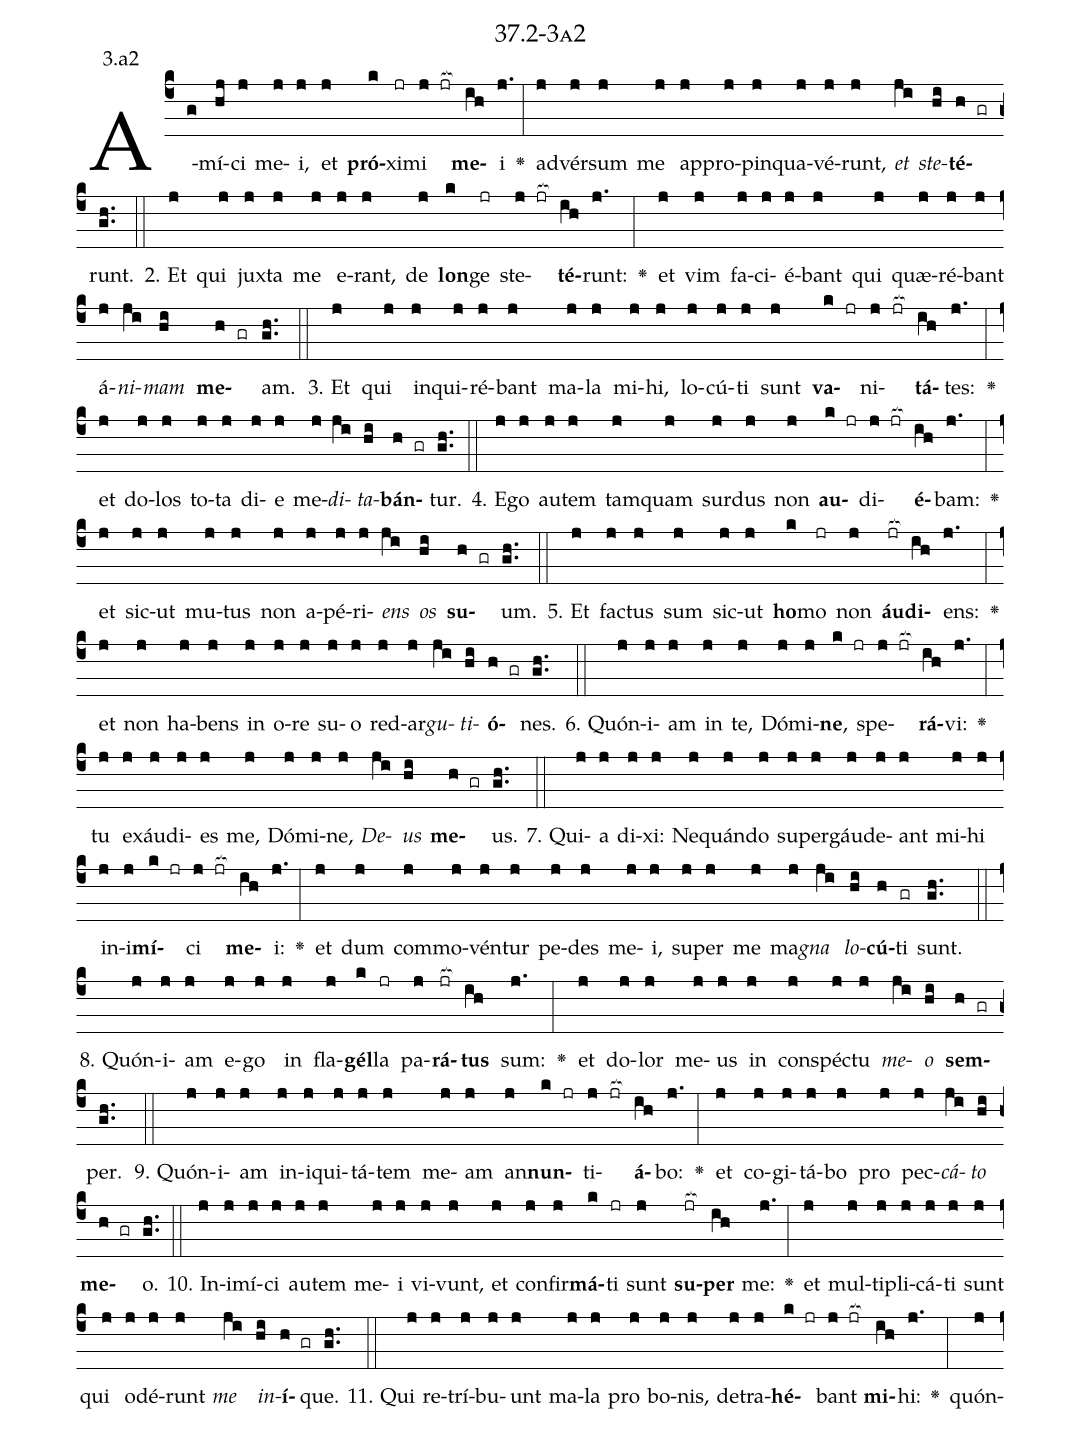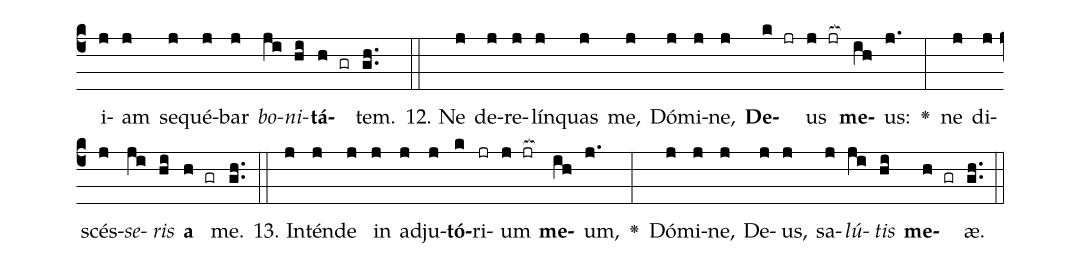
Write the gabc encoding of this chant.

name: 37.2-3a2;
annotation: 3.a2;
%%
(c4)A(g)mí(hj)ci(j) me(j)i,(j) et(j) <b>pró</b>(k)xi(jr)mi(j jr[ocb:1{]) <b>me</b>(ih[ocb:0}])i(j.) <v>\greheightstar</v>(:) ad(j)vér(j)sum(j) me(j) ap(j)pro(j)pin(j)qua(j)vé(j)runt,(j) <i>et</i>(ji) <i>ste</i>(hi)<b>té</b>(h gr)runt.(gh..) (::)
2. Et(j) qui(j) jux(j)ta(j) me(j) e(j)rant,(j) de(j) <b>lon</b>(k)ge(jr) ste(j jr[ocb:1{])<b>té</b>(ih[ocb:0}])runt:(j.) <v>\greheightstar</v>(:) et(j) vim(j) fa(j)ci(j)é(j)bant(j) qui(j) quæ(j)ré(j)bant(j) á(j)<i>ni</i>(ji)<i>mam</i>(hi) <b>me</b>(h gr)am.(gh..) (::)
3. Et(j) qui(j) in(j)qui(j)ré(j)bant(j) ma(j)la(j) mi(j)hi,(j) lo(j)cú(j)ti(j) sunt(j) <b>va</b>(k jr)ni(j jr[ocb:1{])<b>tá</b>(ih[ocb:0}])tes:(j.) <v>\greheightstar</v>(:) et(j) do(j)los(j) to(j)ta(j) di(j)e(j) me(j)<i>di</i>(ji)<i>ta</i>(hi)<b>bán</b>(h gr)tur.(gh..) (::)
4. E(j)go(j) au(j)tem(j) tam(j)quam(j) sur(j)dus(j) non(j) <b>au</b>(k jr)di(j jr[ocb:1{])<b>é</b>(ih[ocb:0}])bam:(j.) <v>\greheightstar</v>(:) et(j) sic(j)ut(j) mu(j)tus(j) non(j) a(j)pé(j)ri(j)<i>ens</i>(ji) <i>os</i>(hi) <b>su</b>(h gr)um.(gh..) (::)
5. Et(j) fac(j)tus(j) sum(j) sic(j)ut(j) <b>ho</b>(k)mo(jr) non(j) <b>áu</b>(jr[ocb:1{])<b>di</b>(ih[ocb:0}])ens:(j.) <v>\greheightstar</v>(:) et(j) non(j) ha(j)bens(j) in(j) o(j)re(j) su(j)o(j) red(j)ar(j)<i>gu</i>(ji)<i>ti</i>(hi)<b>ó</b>(h gr)nes.(gh..) (::)
6. Quón(j)i(j)am(j) in(j) te,(j) Dó(j)mi(j)<b>ne</b>,(k jr) spe(j jr[ocb:1{])<b>rá</b>(ih[ocb:0}])vi:(j.) <v>\greheightstar</v>(:) tu(j) ex(j)áu(j)di(j)es(j) me,(j) Dó(j)mi(j)ne,(j) <i>De</i>(ji)<i>us</i>(hi) <b>me</b>(h gr)us.(gh..) (::)
7. Qui(j)a(j) di(j)xi:(j) Ne(j)quán(j)do(j) su(j)per(j)gáu(j)de(j)ant(j) mi(j)hi(j) in(j)i(j)<b>mí</b>(k jr)ci(j jr[ocb:1{]) <b>me</b>(ih[ocb:0}])i:(j.) <v>\greheightstar</v>(:) et(j) dum(j) com(j)mo(j)vén(j)tur(j) pe(j)des(j) me(j)i,(j) su(j)per(j) me(j) ma(j)<i>gna</i>(ji) <i>lo</i>(hi)<b>cú</b>(h)ti(gr) sunt.(gh..) (::)
8. Quón(j)i(j)am(j) e(j)go(j) in(j) fla(j)<b>gél</b>(k)la(jr) pa(j)<b>rá</b>(jr[ocb:1{])<b>tus</b>(ih[ocb:0}]) sum:(j.) <v>\greheightstar</v>(:) et(j) do(j)lor(j) me(j)us(j) in(j) con(j)spéc(j)tu(j) <i>me</i>(ji)<i>o</i>(hi) <b>sem</b>(h gr)per.(gh..) (::)
9. Quón(j)i(j)am(j) in(j)i(j)qui(j)tá(j)tem(j) me(j)am(j) an(j)<b>nun</b>(k jr)ti(j jr[ocb:1{])<b>á</b>(ih[ocb:0}])bo:(j.) <v>\greheightstar</v>(:) et(j) co(j)gi(j)tá(j)bo(j) pro(j) pec(j)<i>cá</i>(ji)<i>to</i>(hi) <b>me</b>(h gr)o.(gh..) (::)
10. In(j)i(j)mí(j)ci(j) au(j)tem(j) me(j)i(j) vi(j)vunt,(j) et(j) con(j)fir(j)<b>má</b>(k)ti(jr) sunt(j) <b>su</b>(jr[ocb:1{])<b>per</b>(ih[ocb:0}]) me:(j.) <v>\greheightstar</v>(:) et(j) mul(j)ti(j)pli(j)cá(j)ti(j) sunt(j) qui(j) o(j)dé(j)runt(j) <i>me</i>(ji) <i>in</i>(hi)<b>í</b>(h gr)que.(gh..) (::)
11. Qui(j) re(j)trí(j)bu(j)unt(j) ma(j)la(j) pro(j) bo(j)nis,(j) de(j)tra(j)<b>hé</b>(k jr)bant(j jr[ocb:1{]) <b>mi</b>(ih[ocb:0}])hi:(j.) <v>\greheightstar</v>(:) quón(j)i(j)am(j) se(j)qué(j)bar(j) <i>bo</i>(ji)<i>ni</i>(hi)<b>tá</b>(h gr)tem.(gh..) (::)
12. Ne(j) de(j)re(j)lín(j)quas(j) me,(j) Dó(j)mi(j)ne,(j) <b>De</b>(k jr)us(j jr[ocb:1{]) <b>me</b>(ih[ocb:0}])us:(j.) <v>\greheightstar</v>(:) ne(j) di(j)scés(j)<i>se</i>(ji)<i>ris</i>(hi) <b>a</b>(h gr) me.(gh..) (::)
13. In(j)tén(j)de(j) in(j) ad(j)ju(j)<b>tó</b>(k)ri(jr)um(j jr[ocb:1{]) <b>me</b>(ih[ocb:0}])um,(j.) <v>\greheightstar</v>(:) Dó(j)mi(j)ne,(j) De(j)us,(j) sa(j)<i>lú</i>(ji)<i>tis</i>(hi) <b>me</b>(h gr)æ.(gh..) (::)
